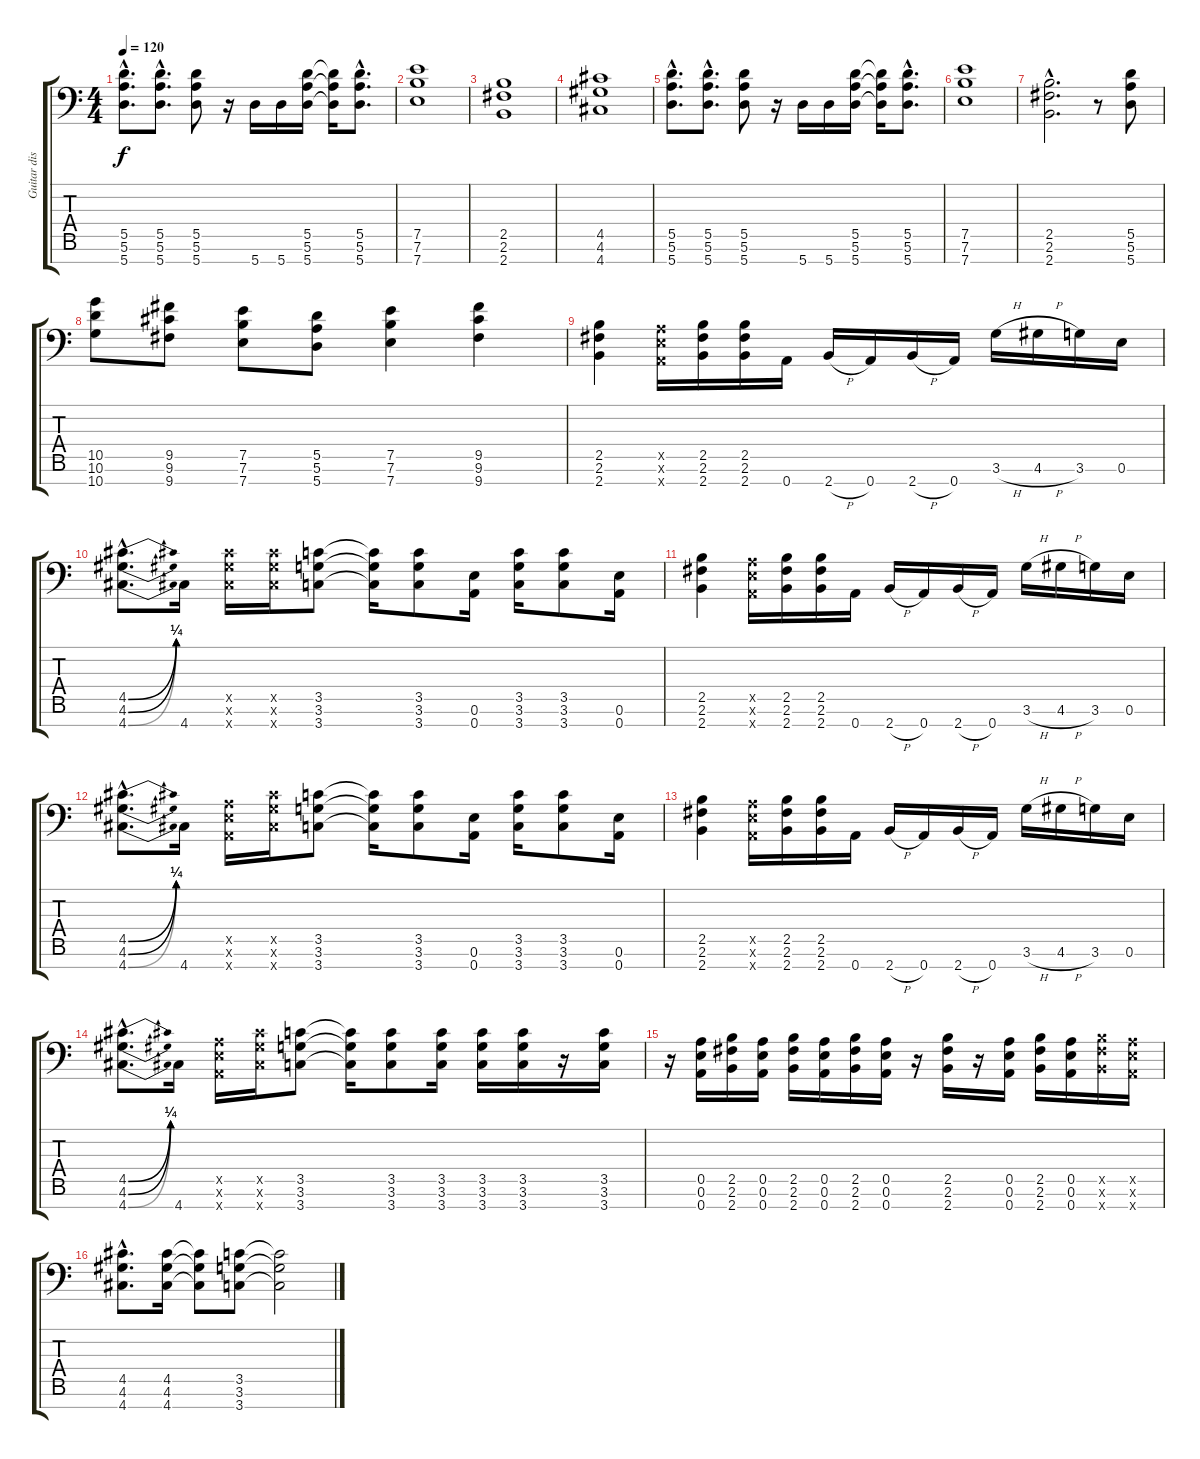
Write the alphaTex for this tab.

\track ("Guitar disto " "Guitar dis") {instrument distortionguitar}
\staff {score tabs}
\tuning (E4 B3 G3 D3 A2 E2 A1) {hide}
\ts (4 4)
\tempo 120
\clef f4
\ks c
(5.5{hac} 5.6{hac} 5.7{hac}).8{d dy f volume 9 instrument distortionguitar} (5.5{hac} 5.6{hac} 5.7{hac}).8{d} (5.5 5.6 5.7).8 r.16 5.7.16 5.7.16 (5.5 5.6 5.7).16 (5.5{t} 5.6{t} 5.7{t}).16 (5.5{hac} 5.6{hac} 5.7{hac}).8{d} |
(7.5 7.6 7.7).1 |
(2.5 2.6 2.7).1 |
(4.5 4.6 4.7).1 |
(5.5{hac} 5.6{hac} 5.7{hac}).8{d} (5.5{hac} 5.6{hac} 5.7{hac}).8{d} (5.5 5.6 5.7).8 r.16 5.7.16 5.7.16 (5.5 5.6 5.7).16 (5.5{t} 5.6{t} 5.7{t}).16 (5.5{hac} 5.6{hac} 5.7{hac}).8{d} |
(7.5 7.6 7.7).1 |
(2.5{hac} 2.6{hac} 2.7{hac}).2{d} r.8 (5.5 5.6 5.7).8 |
(10.5 10.6 10.7).8 (9.5 9.6 9.7).8 (7.5 7.6 7.7).8 (5.5 5.6 5.7).8 (7.5 7.6 7.7).4 (9.5 9.6 9.7).4 |
(2.5 2.6 2.7).4 (0.5{x} 0.6{x} 0.7{x}).16 (2.5 2.6 2.7).16 (2.5 2.6 2.7).16 0.7.16 2.7{h}.16 0.7.16 2.7{h}.16 0.7.16 3.6{h}.16 4.6{h}.16 3.6.16 0.6.16 |
(4.5{be (bend 0 0 60 1) hac} 4.6{be (bend 0 0 60 1) hac} 4.7{be (bend 0 0 60 1) hac}).8{d} 4.7.16 (4.5{x} 4.6{x} 4.7{x}).16 (4.5{x} 4.6{x} 4.7{x}).16 (3.5 3.6 3.7).8 (3.5{t} 3.6{t} 3.7{t}).16 (3.5 3.6 3.7).8 (0.6 0.7).16 (3.5 3.6 3.7).16 (3.5 3.6 3.7).8 (0.6 0.7).16 |
(2.5 2.6 2.7).4 (0.5{x} 0.6{x} 0.7{x}).16 (2.5 2.6 2.7).16 (2.5 2.6 2.7).16 0.7.16 2.7{h}.16 0.7.16 2.7{h}.16 0.7.16 3.6{h}.16 4.6{h}.16 3.6.16 0.6.16 |
(4.5{be (bend 0 0 60 1) hac} 4.6{be (bend 0 0 60 1) hac} 4.7{be (bend 0 0 60 1) hac}).8{d} 4.7.16 (0.5{x} 0.6{x} 0.7{x}).16 (4.5{x} 4.6{x} 4.7{x}).16 (3.5 3.6 3.7).8 (3.5{t} 3.6{t} 3.7{t}).16 (3.5 3.6 3.7).8 (0.6 0.7).16 (3.5 3.6 3.7).16 (3.5 3.6 3.7).8 (0.6 0.7).16 |
(2.5 2.6 2.7).4 (0.5{x} 0.6{x} 0.7{x}).16 (2.5 2.6 2.7).16 (2.5 2.6 2.7).16 0.7.16 2.7{h}.16 0.7.16 2.7{h}.16 0.7.16 3.6{h}.16 4.6{h}.16 3.6.16 0.6.16 |
(4.5{be (bend 0 0 60 1) hac} 4.6{be (bend 0 0 60 1) hac} 4.7{be (bend 0 0 60 1) hac}).8{d} 4.7.16 (0.5{x} 0.6{x} 0.7{x}).16 (4.5{x} 4.6{x} 4.7{x}).16 (3.5 3.6 3.7).8 (3.5{t} 3.6{t} 3.7{t}).16 (3.5 3.6 3.7).8 (3.5 3.6 3.7).16 (3.5 3.6 3.7).16 (3.5 3.6 3.7).16 r.16 (3.5 3.6 3.7).16 |
r.16 (0.5 0.6 0.7).16 (2.5 2.6 2.7).16 (0.5 0.6 0.7).16 (2.5 2.6 2.7).16 (0.5 0.6 0.7).16 (2.5 2.6 2.7).16 (0.5 0.6 0.7).16 r.16 (2.5 2.6 2.7).16 r.16 (0.5 0.6 0.7).16 (2.5 2.6 2.7).16 (0.5 0.6 0.7).16 (2.5{x} 2.6{x} 2.7{x}).16 (0.5{x} 0.6{x} 0.7{x}).16 |
(4.5{hac} 4.6{hac} 4.7{hac}).8{d} (4.5 4.6 4.7).16 (4.5{t} 4.6{t} 4.7{t}).8 (3.5 3.6 3.7).8 (3.5{t} 3.6{t} 3.7{t}).2
